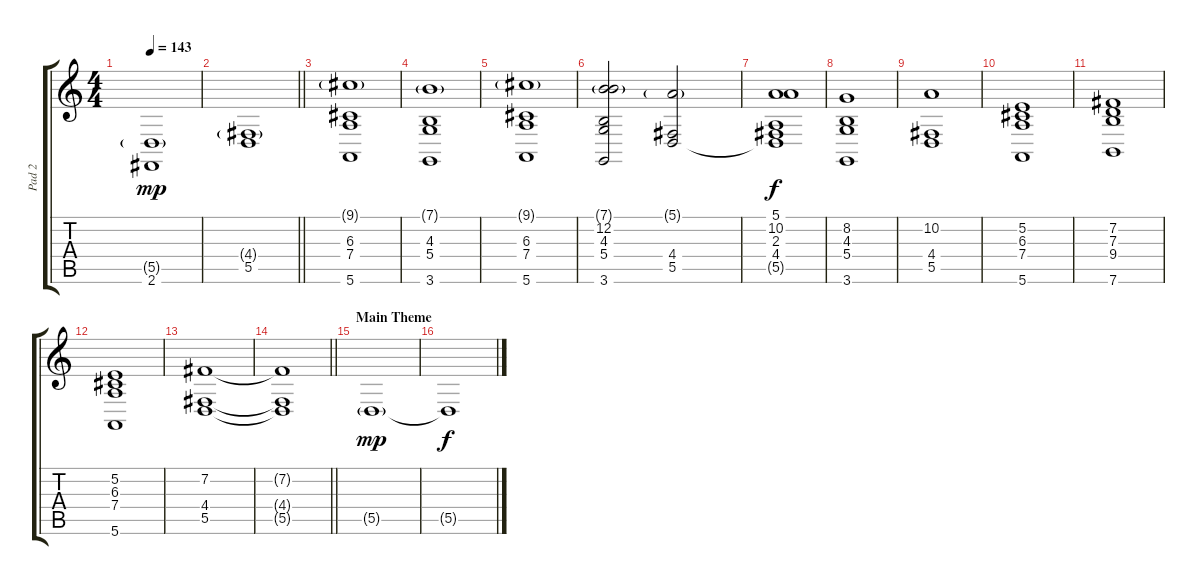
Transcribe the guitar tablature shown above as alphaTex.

\track ("Pad 2" "Pad 2") {instrument synthstrings1}
\staff {score tabs}
\tuning (E4 B3 G3 D3 A2 E2) {hide}
\ts (4 4)
\tempo 143
\clef g2
\ks c
(5.5{g} 2.6).1{dy mp} |
\barLineRight lightlight
(4.4{g} 5.5).1 |
(9.1{g} 6.3 7.4 5.6).1 |
(7.1{g} 4.3 5.4 3.6).1 |
(9.1{g} 6.3 7.4 5.6).1 |
(7.1{g} 12.2 4.3 5.4 3.6).2 (5.1{g} 4.4 5.5).2 |
(5.1 10.2 2.3 4.4 5.5{t}).1{dy f} |
(8.2 4.3 5.4 3.6).1 |
(10.2 4.4 5.5).1 |
(5.2 6.3 7.4 5.6).1 |
(7.2 7.3 9.4 7.6).1 |
(5.2 6.3 7.4 5.6).1 |
(7.2 4.4 5.5).1 |
\barLineRight lightlight
(7.2{t} 4.4{t} 5.5{t}).1 |
\section ("" "Main Theme")
5.5{g}.1{dy mp} |
5.5{t}.1{dy f}
